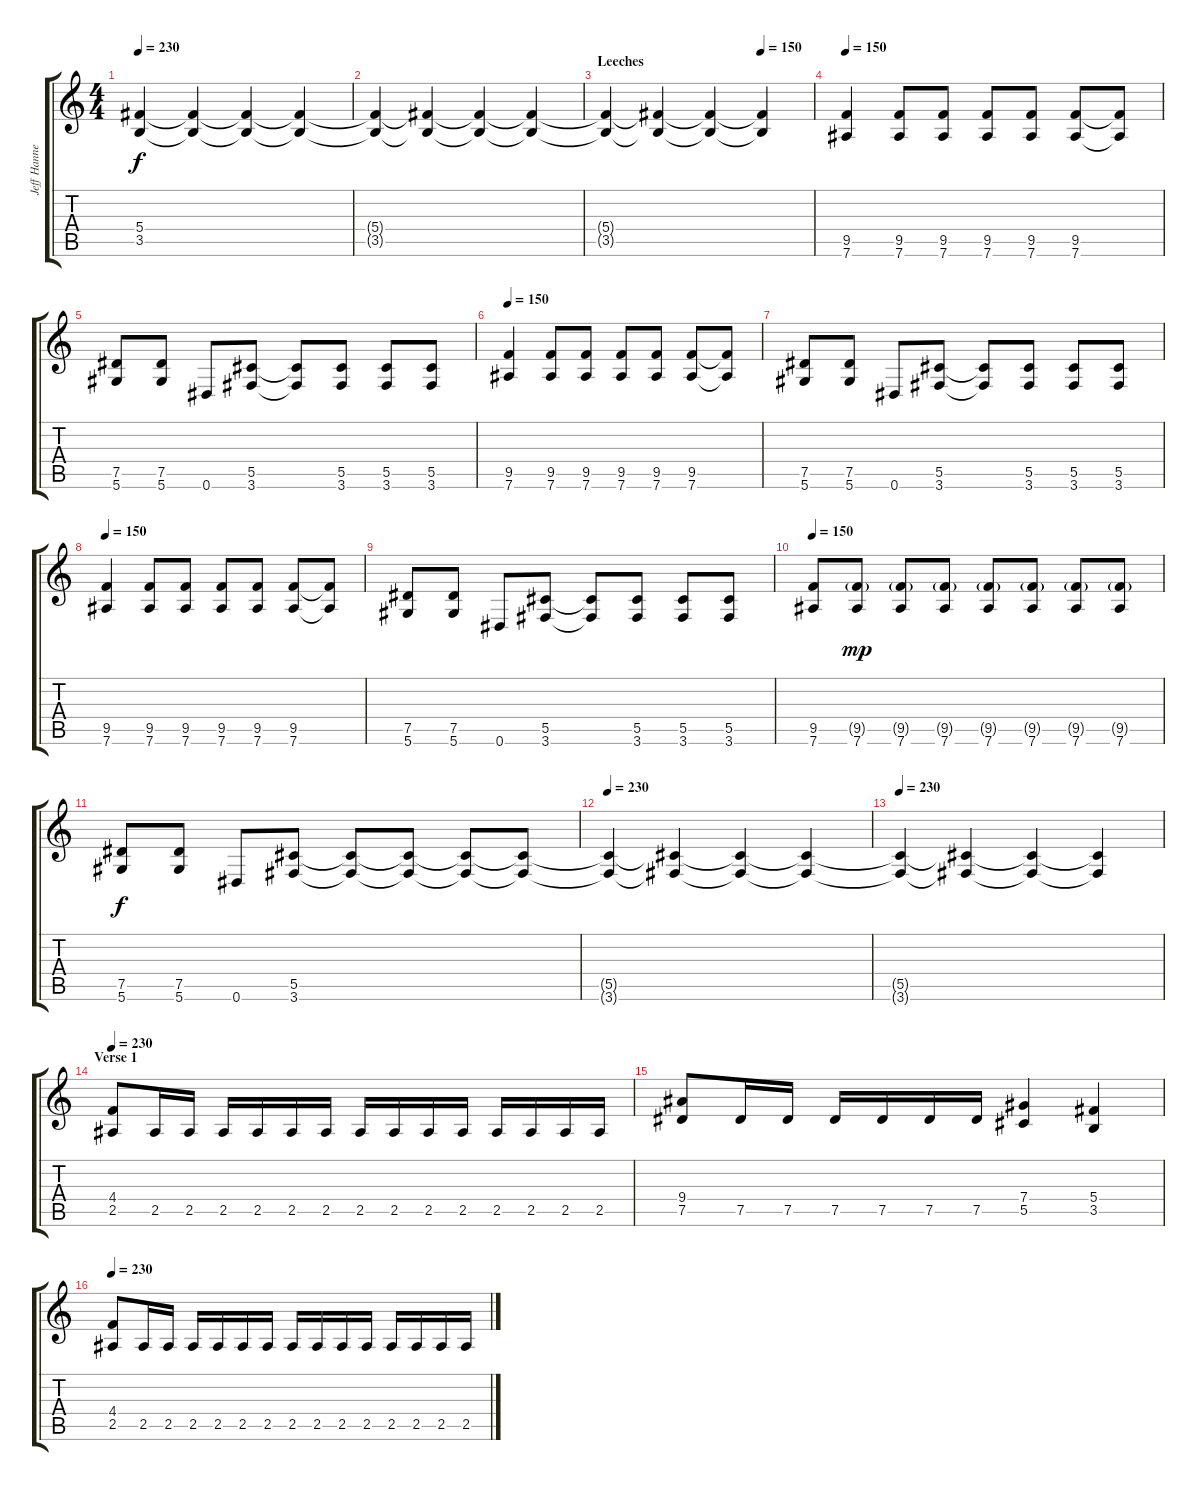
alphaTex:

\track ("Jeff Hanneman" "Jeff Hanne") {instrument distortionguitar}
\staff {score tabs}
\tuning (Eb4 Bb3 Gb3 Db3 Ab2 Eb2) {hide}
\ts (4 4)
\tempo 230
\clef g2
\ks c
(5.4{t} 3.5{t}).4{dy f} (5.4{t} 3.5{t}).4 (5.4{t} 3.5{t}).4 (5.4{t} 3.5{t}).4 |
(5.4{t} 3.5{t}).4 (5.4{t} 3.5{t}).4 (5.4{t} 3.5{t}).4 (5.4{t} 3.5{t}).4 |
\section ("" "Leeches")
\tempo (150 0.75)
(5.4{t} 3.5{t}).4 (5.4{t} 3.5{t}).4 (5.4{t} 3.5{t}).4 (5.4{t} 3.5{t}).4 |
\tempo 150
(9.5 7.6).4 (9.5 7.6).8 (9.5 7.6).8 (9.5 7.6).8 (9.5 7.6).8 (9.5 7.6).8 (9.5{t} 7.6{t}).8 |
(7.5 5.6).8 (7.5 5.6).8 0.6.8 (5.5 3.6).8 (5.5{t} 3.6{t}).8 (5.5 3.6).8 (5.5 3.6).8 (5.5 3.6).8 |
\tempo 150
(9.5 7.6).4 (9.5 7.6).8 (9.5 7.6).8 (9.5 7.6).8 (9.5 7.6).8 (9.5 7.6).8 (9.5{t} 7.6{t}).8 |
(7.5 5.6).8 (7.5 5.6).8 0.6.8 (5.5 3.6).8 (5.5{t} 3.6{t}).8 (5.5 3.6).8 (5.5 3.6).8 (5.5 3.6).8 |
\tempo 150
(9.5 7.6).4 (9.5 7.6).8 (9.5 7.6).8 (9.5 7.6).8 (9.5 7.6).8 (9.5 7.6).8 (9.5{t} 7.6{t}).8 |
(7.5 5.6).8 (7.5 5.6).8 0.6.8 (5.5 3.6).8 (5.5{t} 3.6{t}).8 (5.5 3.6).8 (5.5 3.6).8 (5.5 3.6).8 |
\tempo 150
(9.5 7.6).8 (9.5{g} 7.6).8{dy mp} (9.5{g} 7.6).8 (9.5{g} 7.6).8 (9.5{g} 7.6).8 (9.5{g} 7.6).8 (9.5{g} 7.6).8 (9.5{g} 7.6).8 |
(7.5 5.6).8{dy f} (7.5 5.6).8 0.6.8 (5.5 3.6).8 (5.5{t} 3.6{t}).8 (5.5{t} 3.6{t}).8 (5.5{t} 3.6{t}).8 (5.5{t} 3.6{t}).8 |
\tempo 230
(5.5{t} 3.6{t}).4 (5.5{t} 3.6{t}).4 (5.5{t} 3.6{t}).4 (5.5{t} 3.6{t}).4 |
\tempo 230
(5.5{t} 3.6{t}).4 (5.5{t} 3.6{t}).4 (5.5{t} 3.6{t}).4 (5.5{t} 3.6{t}).4 |
\section ("" "Verse 1")
\tempo 230
(4.4 2.5).8 2.5.16 2.5.16 2.5.16 2.5.16 2.5.16 2.5.16 2.5.16 2.5.16 2.5.16 2.5.16 2.5.16 2.5.16 2.5.16 2.5.16 |
(9.4 7.5).8 7.5.16 7.5.16 7.5.16 7.5.16 7.5.16 7.5.16 (7.4 5.5).4 (5.4 3.5).4 |
\tempo 230
(4.4 2.5).8 2.5.16 2.5.16 2.5.16 2.5.16 2.5.16 2.5.16 2.5.16 2.5.16 2.5.16 2.5.16 2.5.16 2.5.16 2.5.16 2.5.16
